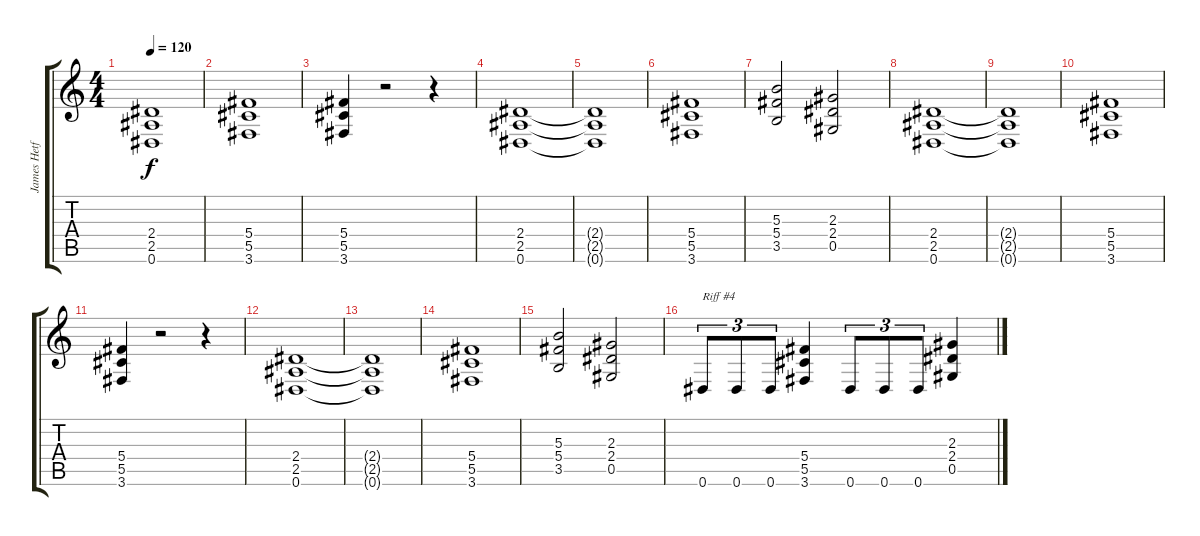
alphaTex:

\track ("James Hetfield" "James Hetf") {instrument distortionguitar}
\staff {score tabs}
\tuning (Eb4 Bb3 Gb3 Db3 Ab2 Eb2) {hide}
\ts (4 4)
\tempo 120
\clef g2
\ks c
(2.4{t} 2.5{t} 0.6{t}).1{dy f} |
(5.4 5.5 3.6).1 |
(5.4 5.5 3.6).4 r.2 r.4 |
(2.4 2.5 0.6).1 |
(2.4{t} 2.5{t} 0.6{t}).1 |
(5.4 5.5 3.6).1 |
(5.3 5.4 3.5).2 (2.3 2.4 0.5).2 |
(2.4 2.5 0.6).1 |
(2.4{t} 2.5{t} 0.6{t}).1 |
(5.4 5.5 3.6).1 |
(5.4 5.5 3.6).4 r.2 r.4 |
(2.4 2.5 0.6).1 |
(2.4{t} 2.5{t} 0.6{t}).1 |
(5.4 5.5 3.6).1 |
(5.3 5.4 3.5).2 (2.3 2.4 0.5).2 |
0.6.8{tu (3 2) txt "Riff #4"} 0.6.8{tu (3 2)} 0.6.8{tu (3 2)} (5.4 5.5 3.6).4 0.6.8{tu (3 2)} 0.6.8{tu (3 2)} 0.6.8{tu (3 2)} (2.3 2.4 0.5).4
